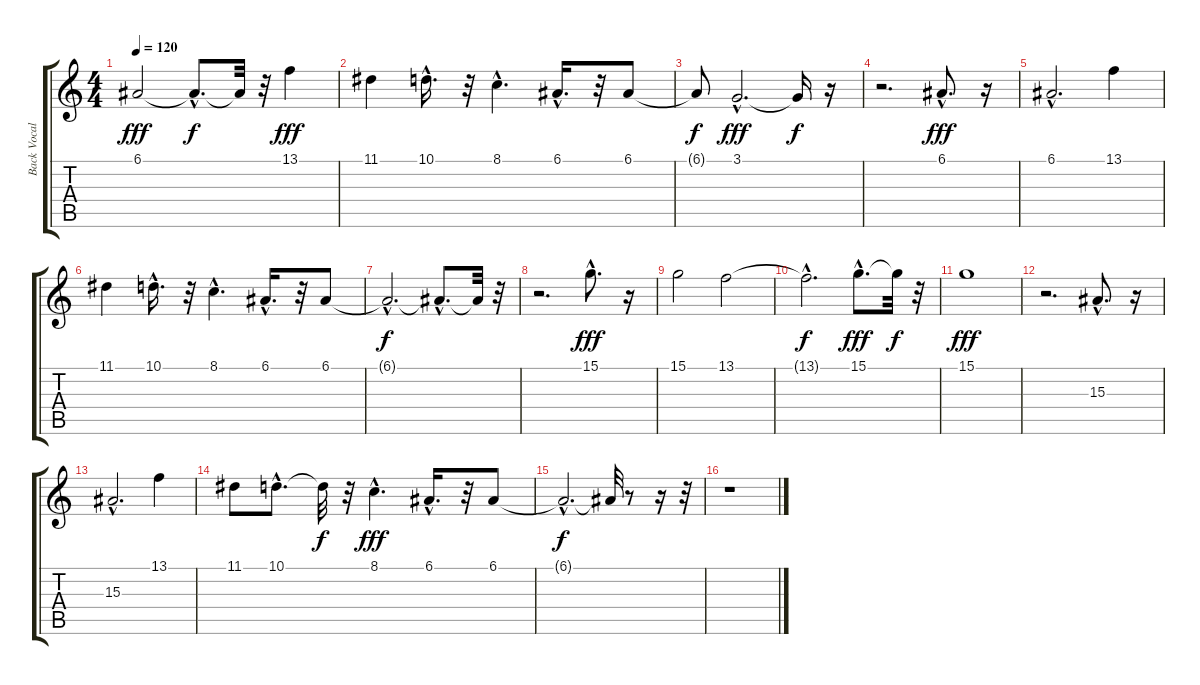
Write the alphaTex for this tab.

\track ("Back Vocal" "Back Vocal") {instrument trumpet}
\staff {score tabs}
\tuning (E4 B3 G3 D3 A2 E2) {hide}
\ts (4 4)
\tempo 120
\clef g2
\ks c
6.1.2{dy fff} 6.1{hac t}.8{d dy f} 6.1{t}.32 r.32 13.1.4{dy fff} |
11.1.4 10.1{hac}.16{d} r.32 8.1{hac}.4{d} 6.1{hac}.16{d} r.32 6.1.8 |
6.1{t}.8{dy f} 3.1{hac}.2{d dy fff} 3.1{t}.16{dy f} r.16 |
r.2{d} 6.1{hac}.8{d dy fff} r.16 |
6.1{hac}.2{d} 13.1.4 |
11.1.4 10.1{hac}.16{d} r.32 8.1{hac}.4{d} 6.1{hac}.16{d} r.32 6.1.8 |
6.1{hac t}.2{d dy f} 6.1{hac t}.8{d} 6.1{t}.32 r.32 |
r.2{d} 15.1{hac}.8{d dy fff} r.16 |
15.1.2 13.1.2 |
13.1{hac t}.2{d dy f} 15.1{hac}.8{d dy fff} 15.1{t}.32{dy f} r.32 |
15.1.1{dy fff} |
r.2{d} 15.3{hac}.8{d} r.16 |
15.3{hac}.2{d} 13.1.4 |
11.1.8 10.1{hac}.8{d} 10.1{t}.32{dy f} r.32 8.1{hac}.4{d dy fff} 6.1{hac}.16{d} r.32 6.1.8 |
6.1{hac t}.2{d dy f} 6.1{t}.32 r.8 r.16 r.32 |
r.1
